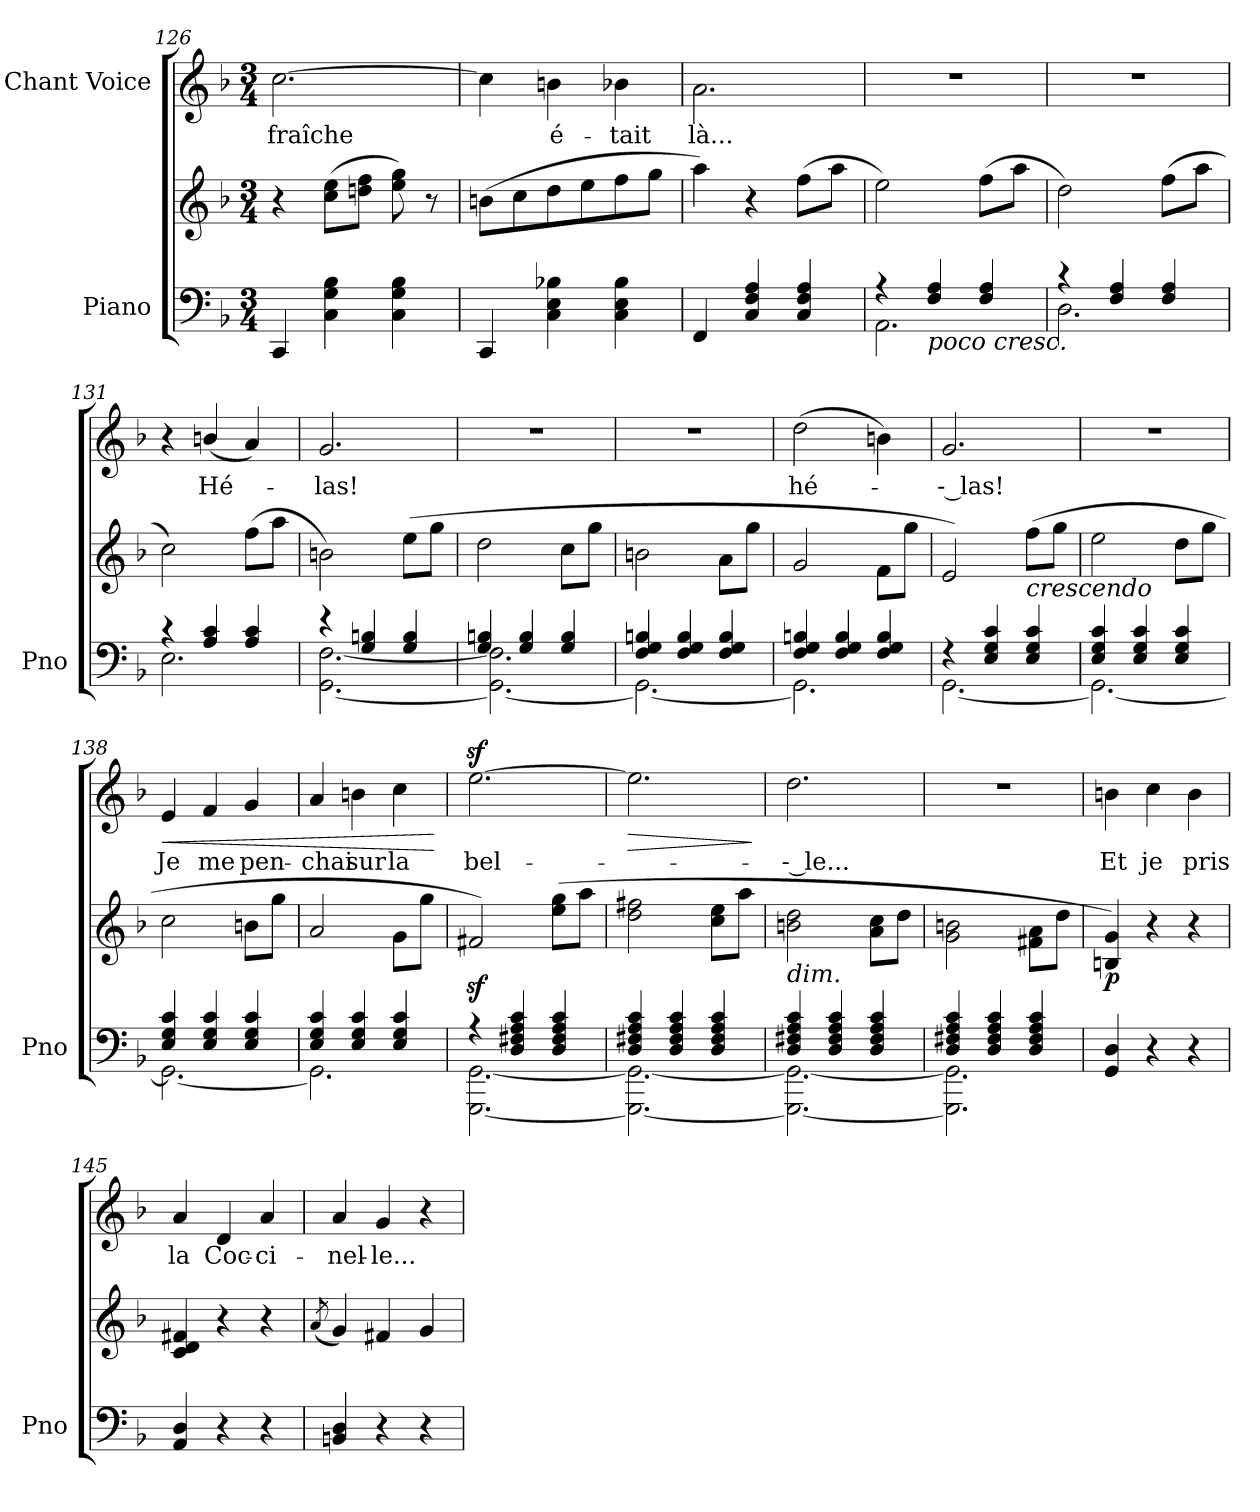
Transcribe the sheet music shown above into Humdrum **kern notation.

**kern	**kern	**dynam	**kern	**text	**dynam
*part2	*part2	*part2	*part1	*part1	*part1
*staff3	*staff2	*staff2/3	*staff1	*staff1	*staff1
*I"Piano	*	*	*I"Chant Voice	*	*
*I'Pno	*	*	*	*	*
*clefF4	*clefG2	*	*clefG2	*	*
*k[b-]	*k[b-]	*	*k[b-]	*	*
*M3/4	*M3/4	*	*M3/4	*	*
=126	=126	=126	=126	=126	=126
4CC/	4r	.	[2.cc\	fraîche	.
4C\ 4G\ 4B-\	(8cc\ 8ee\L	.	.	.	.
.	8ddn\ 8ff\J	.	.	.	.
4C\ 4G\ 4B-\	8ee\ 8gg\)	.	.	.	.
.	8r	.	.	.	.
=127	=127	=127	=127	=127	=127
4CC/	(8bn\L	.	4cc\]	.	.
.	8cc\	.	.	.	.
4C\ 4E\ 4B-X\	8dd\	.	4bn\	é-	.
.	8ee\	.	.	.	.
4C\ 4E\ 4B-\	8ff\	.	4b-X\	-tait	.
.	8gg\J	.	.	.	.
=128	=128	=128	=128	=128	=128
4FF/	4aa\)	.	2.a\	là...	.
4C/ 4F/ 4A/	4r	.	.	.	.
4C/ 4F/ 4A/	(8ff\L	.	.	.	.
.	8aa\J	.	.	.	.
=129	=129	=129	=129	=129	=129
*^	*	*	*	*	*
4r	2.AA\	2ee\)	.	2.r	.	.
!LO:TX:b:i:t=poco cresc.	!	!	!	!	!	!
4F/ 4A/	.	.	.	.	.	.
4F/ 4A/	.	(8ff\L	.	.	.	.
.	.	8aa\J	.	.	.	.
=130	=130	=130	=130	=130	=130	=130
4r	2.D\	2dd\)	.	2.r	.	.
4F/ 4A/	.	.	.	.	.	.
4F/ 4A/	.	(8ff\L	.	.	.	.
.	.	8aa\J	.	.	.	.
=131	=131	=131	=131	=131	=131	=131
4r	2.E\	2cc\)	.	4r	.	.
4A/ 4c/	.	.	.	(4bn/	Hé-	.
4A/ 4c/	.	(8ff\L	.	4a/)	.	.
.	.	8aa\J	.	.	.	.
=132	=132	=132	=132	=132	=132	=132
4r	[2.GG\ [2.F\	2bn\)	.	2.g/	-las!	.
4G/ 4Bn/	.	.	.	.	.	.
4G/ 4B/	.	(8ee\L	.	.	.	.
.	.	8gg\J	.	.	.	.
=133	=133	=133	=133	=133	=133	=133
4G/ 4Bn/	2.GG\_ 2.F\]	2dd\	.	2.r	.	.
4G/ 4B/	.	.	.	.	.	.
4G/ 4B/	.	8cc\L	.	.	.	.
.	.	8gg\J	.	.	.	.
=134	=134	=134	=134	=134	=134	=134
4F/ 4G/ 4Bn/	2.GG\_	2bn\	.	2.r	.	.
4F/ 4G/ 4B/	.	.	.	.	.	.
4F/ 4G/ 4B/	.	8a\L	.	.	.	.
.	.	8gg\J	.	.	.	.
=135	=135	=135	=135	=135	=135	=135
4F/ 4G/ 4Bn/	2.GG\]	2g/	.	(2dd\	hé-	.
4F/ 4G/ 4B/	.	.	.	.	.	.
4F/ 4G/ 4B/	.	8f\L	.	4bn\)	.	.
.	.	8gg\J	.	.	.	.
=136	=136	=136	=136	=136	=136	=136
4r	[2.GG\	2e/)	.	2.g/	-- las!	.
4E/ 4G/ 4c/	.	.	.	.	.	.
!	!	!LO:TX:b:i:t=crescendo	!	!	!	!
4E/ 4G/ 4c/	.	(8ff\L	.	.	.	.
.	.	8gg\J	.	.	.	.
=137	=137	=137	=137	=137	=137	=137
4E/ 4G/ 4c/	2.GG\_	2ee\	.	2.r	.	.
4E/ 4G/ 4c/	.	.	.	.	.	.
4E/ 4G/ 4c/	.	8dd\L	.	.	.	.
.	.	8gg\J	.	.	.	.
=138	=138	=138	=138	=138	=138	=138
!	!	!	!	!	!	!LO:HP:b
4E/ 4G/ 4c/	2.GG\_	2cc\	.	4e/	Je	<
4E/ 4G/ 4c/	.	.	.	4f/	me	.
4E/ 4G/ 4c/	.	8bn\L	.	4g/	pen-	.
.	.	8gg\J	.	.	.	.
=139	=139	=139	=139	=139	=139	=139
4E/ 4G/ 4c/	2.GG\]	2a/	.	4a/	-chai	.
4E/ 4G/ 4c/	.	.	.	4bn\	sur	.
4E/ 4G/ 4c/	.	8g\L	.	4cc\	la	.
.	.	8gg\J	.	.	.	.
*v	*v	*	*	*	*	*
.	.	.	.	.	[
=140	=140	=140	=140	=140	=140
*^	*	*	*	*	*
4r	[2.GGG\ [2.GG\	2f#Xz</)	.	[2.eez>\	bel-	.
4D/ 4F#X/ 4A/ 4c/	.	.	.	.	.	.
4D/ 4F#/ 4A/ 4c/	.	(8ee\ 8gg\L	.	.	.	.
.	.	8aa\J	.	.	.	.
=141	=141	=141	=141	=141	=141	=141
!	!	!	!	!	!	!LO:HP:b
4D/ 4F#X/ 4A/ 4c/	2.GGG\_ 2.GG\_	2dd\ 2ff#X\	.	2.ee\]	.	>
4D/ 4F#/ 4A/ 4c/	.	.	.	.	.	.
4D/ 4F#/ 4A/ 4c/	.	8cc\ 8ee\L	.	.	.	.
.	.	8aa\J	.	.	.	.
*v	*v	*	*	*	*	*
.	.	.	.	.	]
=142	=142	=142	=142	=142	=142
*^	*	*	*	*	*
!	!	!LO:TX:b:i:t=dim.	!	!	!	!
4D/ 4F#X/ 4A/ 4c/	2.GGG\_ 2.GG\_	2bn\ 2dd\	.	2.dd\	-- le...	.
4D/ 4F#/ 4A/ 4c/	.	.	.	.	.	.
4D/ 4F#/ 4A/ 4c/	.	8a\ 8cc\L	.	.	.	.
.	.	8dd\J	.	.	.	.
=143	=143	=143	=143	=143	=143	=143
4D/ 4F#X/ 4A/ 4c/	2.GGG\] 2.GG\]	2g\ 2bn\	.	2.r	.	.
4D/ 4F#/ 4A/ 4c/	.	.	.	.	.	.
4D/ 4F#/ 4A/ 4c/	.	8f#X\ 8a\L	.	.	.	.
.	.	8dd\J	.	.	.	.
*v	*v	*	*	*	*	*
=144	=144	=144	=144	=144	=144
!	!	!LO:DY:b	!	!	!LO:DY:a
!	!	!	!	!	!LO:DY:n=1:a
4GG/ 4D/	4Bn/ 4g/)	p	4bn\	Et	p other-dynamics
4r	4r	.	4cc\	je	.
4r	4r	.	4b\	pris	.
=145	=145	=145	=145	=145	=145
4AA/ 4D/	4c/ 4d/ 4f#X/	.	4a/	la	.
4r	4r	.	4d/	Coc-	.
4r	4r	.	4a/	-ci-	.
=146	=146	=146	=146	=146	=146
.	(8qa/	.	.	.	.
4BBn/ 4D/	4g/)	.	4a/	-nel-	.
4r	4f#X/	.	4g/	-le...	.
4r	4g/	.	4r	.	.
=	=	=	=	=	=
*-	*-	*-	*-	*-	*-
